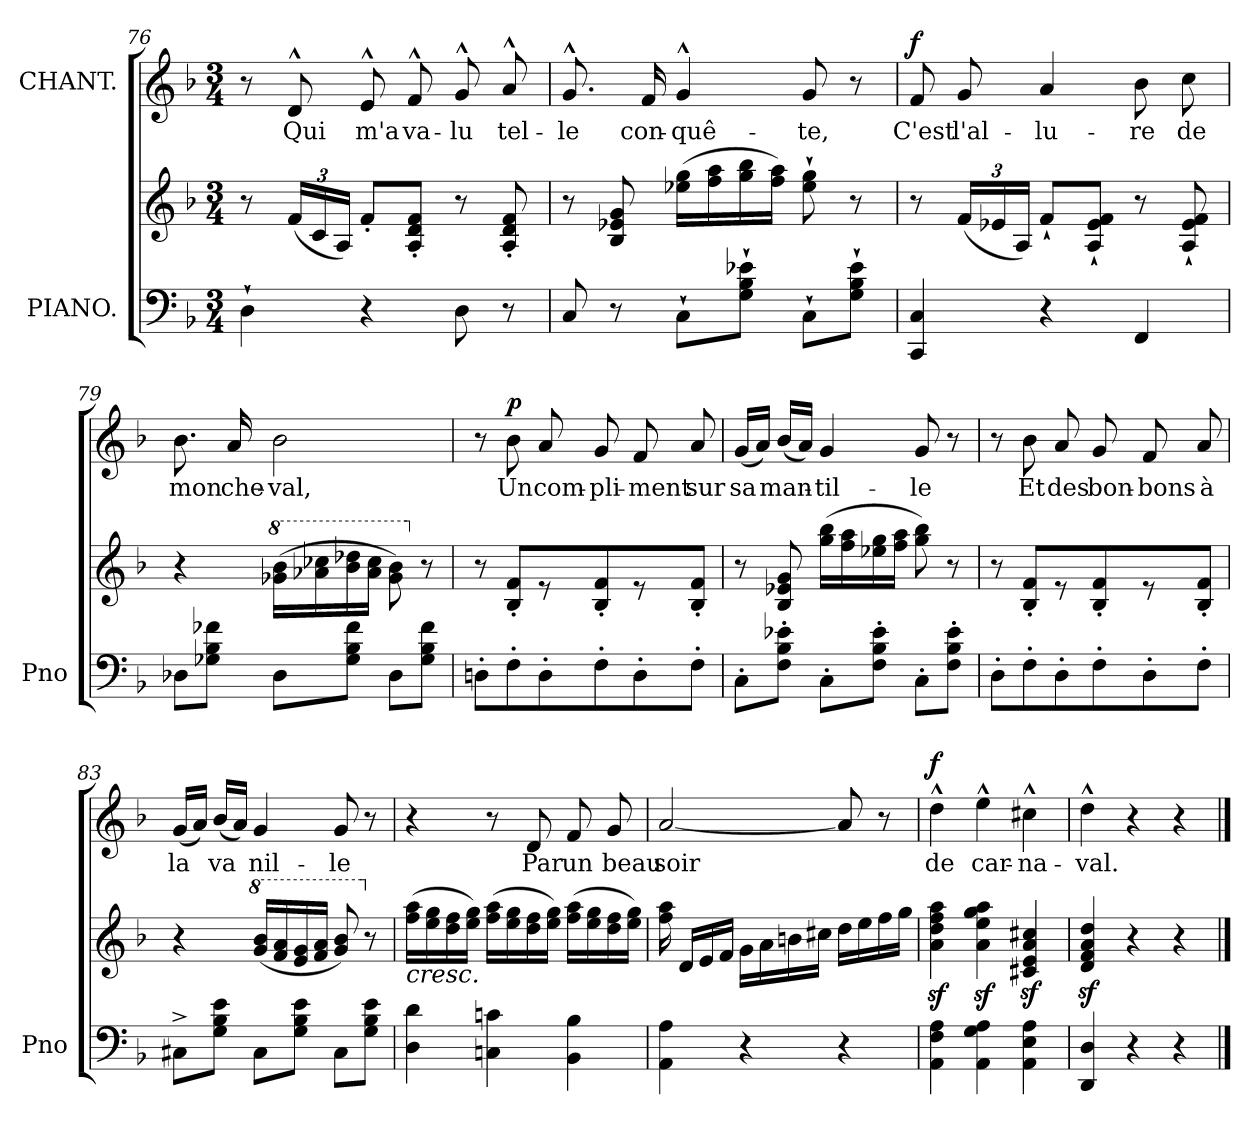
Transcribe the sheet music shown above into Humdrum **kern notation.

**kern	**kern	**dynam	**kern	**text	**dynam
*part2	*part2	*part2	*part1	*part1	*part1
*staff3	*staff2	*staff2/3	*staff1	*staff1	*staff1
*I"PIANO.	*	*	*I"CHANT.	*	*
*I'Pno	*	*	*	*	*
*clefF4	*clefG2	*	*clefG2	*	*
*k[b-]	*k[b-]	*	*k[b-]	*	*
*M3/4	*M3/4	*	*M3/4	*	*
=76	=76	=76	=76	=76	=76
4D`\	8r	.	8r	.	.
*	*Xbrackettup	*	*	*	*
.	(24f/LL	.	8d^^/	Qui	.
.	24c/	.	.	.	.
.	24A/JJ)	.	.	.	.
4r	8f'/L	.	8e^^/	m'a	.
.	8A/' 8d/' 8f/'J	.	8f^^/	va-	.
8D\	8r	.	8g^^/	-lu	.
8r	8A/' 8d/' 8f/'	.	8a^^/	tel-	.
=77	=77	=77	=77	=77	=77
8C/	8r	.	8.g^^/	-le	.
8r	8B-/ 8e-X/ 8g/	.	.	.	.
.	.	.	16f/	con-	.
8C`\L	(16ee-X\ 16gg\LL	.	4g^^/	-quê-	.
.	16ff\ 16aa\	.	.	.	.
8G\` 8B-\` 8e-X\`J	16gg\ 16bb-\	.	.	.	.
.	16ff\ 16aa\JJ)	.	.	.	.
8C`\L	8ee-\` 8gg\`	.	8g/	-te,	.
8G\` 8B-\` 8e-\`J	8r	.	8r	.	.
=78	=78	=78	=78	=78	=78
!	!	!	!	!	!LO:DY:a
4CC/ 4C/	8r	.	8f/	C'est	f
.	(24f/LL	.	8g/	l'al-	.
.	24e-X/	.	.	.	.
.	24A/JJ)	.	.	.	.
4r	8f`/L	.	4a/	-lu-	.
.	8A/` 8e-/` 8f/`J	.	.	.	.
4FF/	8r	.	8b-\	-re	.
.	8A/` 8e-/` 8f/`	.	8cc\	de	.
=79	=79	=79	=79	=79	=79
8D-X\L	4r	.	8.b-\	mon	.
8G-X\ 8B-\ 8f-X\J	.	.	.	.	.
.	.	.	16a/	che-	.
*	*8va	*	*	*	*
8D-\L	(16gg-X\ 16bb-\LL	.	2b-\	-val,	.
.	16aa-X\ 16ccc-X\	.	.	.	.
8G-\ 8B-\ 8f-\J	16bb-\ 16ddd-X\	.	.	.	.
.	16aa-\ 16ccc-\JJ	.	.	.	.
8D-\L	8gg-\ 8bb-\)	.	.	.	.
*	*X8va	*	*	*	*
8G-\ 8B-\ 8f-\J	8r	.	.	.	.
=80	=80	=80	=80	=80	=80
8Dn'\L	8r	.	8r	.	.
!	!	!	!	!	!LO:DY:a
8F'\	8B-/' 8f/'L	.	8b-\	Un	p
8D'\	8r	.	8a/	com-	.
8F'\	8B-/' 8f/'	.	8g/	-pli-	.
8D'\	8r	.	8f/	-ment	.
8F'\J	8B-/' 8f/'J	.	8a/	sur	.
=81	=81	=81	=81	=81	=81
8C'\L	8r	.	(16g/LL	sa	.
.	.	.	16a/JJ)	.	.
8F\' 8B-\' 8e-X\'J	8B-/ 8e-X/ 8g/	.	(16b-/LL	man-	.
.	.	.	16a/JJ)	.	.
8C'\L	(16gg\ 16bb-\LL	.	4g/	-til-	.
.	16ff\ 16aa\	.	.	.	.
8F\' 8B-\' 8e-\'J	16ee-X\ 16gg\	.	.	.	.
.	16ff\ 16aa\JJ	.	.	.	.
8C'\L	8gg\ 8bb-\)	.	8g/	-le	.
8F\' 8B-\' 8e-\'J	8r	.	8r	.	.
=82	=82	=82	=82	=82	=82
8D'\L	8r	.	8r	.	.
8F'\	8B-/' 8f/'L	.	8b-\	Et	.
8D'\	8r	.	8a/	des	.
8F'\	8B-/' 8f/'	.	8g/	bon-	.
8D'\	8r	.	8f/	-bons	.
8F'\J	8B-/' 8f/'J	.	8a/	à	.
=83	=83	=83	=83	=83	=83
8C#X^\L	4r	.	(16g/LL	la	.
.	.	.	16a/JJ)	.	.
8G\ 8B-\ 8e\J	.	.	(16b-/LL	va	.
.	.	.	16a/JJ)	.	.
*	*8va	*	*	*	*
8C#\L	(16gg/ 16bb-/LL	.	4g/	nil-	.
.	16ff/ 16aa/	.	.	.	.
8G\ 8B-\ 8e\J	16ee/ 16gg/	.	.	.	.
.	16ff/ 16aa/JJ	.	.	.	.
8C#\L	8gg/ 8bb-/)	.	8g/	-le	.
*	*X8va	*	*	*	*
8G\ 8B-\ 8e\J	8r	.	8r	.	.
=84	=84	=84	=84	=84	=84
!	!	!LO:HP:b	!	!	!
4D\ 4d\	(16ff\ 16aa\LL	<	4r	.	.
!	!	!LO:DY:b	!	!	!
.	16ee\ 16gg\	other-dynamics	.	.	.
.	16dd\ 16ff\	.	.	.	.
.	16ee\ 16gg\JJ)	.	.	.	.
4Cn\ 4cn\	(16ff\ 16aa\LL	.	8r	.	.
.	16ee\ 16gg\	.	.	.	.
!	!	!	!	!	!LO:DY:a
!	!	!	!	!	!LO:DY:n=1:a
.	16dd\ 16ff\	.	8d/	Par	other-dynamics f
.	16ee\ 16gg\JJ)	.	.	.	.
4BB-\ 4B-\	(16ff\ 16aa\LL	.	8f/	un	.
.	16ee\ 16gg\	.	.	.	.
.	16dd\ 16ff\	.	8g/	beau	.
.	16ee\ 16gg\JJ)	.	.	.	.
=85	=85	=85	=85	=85	=85
4AA\ 4A\	16ff\ 16aa\	.	[2a/	soir	.
.	16d/LL	.	.	.	.
.	16e/	.	.	.	.
.	16f/JJ	.	.	.	.
4r	16g\LL	.	.	.	.
.	16a\	.	.	.	.
.	16bn\	.	.	.	.
.	16cc#X\JJ	.	.	.	.
4r	16dd\LL	.	8a/]	.	.
.	16ee\	.	.	.	.
.	16ff\	.	8r	.	.
.	16gg\JJ	[	.	.	.
=86	=86	=86	=86	=86	=86
!	!	!	!	!	!LO:DY:a
4AA\ 4F\ 4A\	4a\z< 4dd\z< 4ff\z< 4aa\z<	.	4dd^^\	de	f
4AA\ 4G\ 4A\	4a\z< 4ee\z< 4gg\z< 4aa\z<	.	4ee^^\	car-	.
4AA\ 4E\ 4A\	4c#X/z< 4e/z< 4a/z< 4cc#X/z<	.	4cc#X^^\	-na-	.
=87	=87	=87	=87	=87	=87
4DD/ 4D/	4d/z< 4f/z< 4a/z< 4dd/z<	.	4dd^^\	-val.	.
4r	4r	.	4r	.	.
4r	4r	.	4r	.	.
==	==	==	==	==	==
*-	*-	*-	*-	*-	*-
